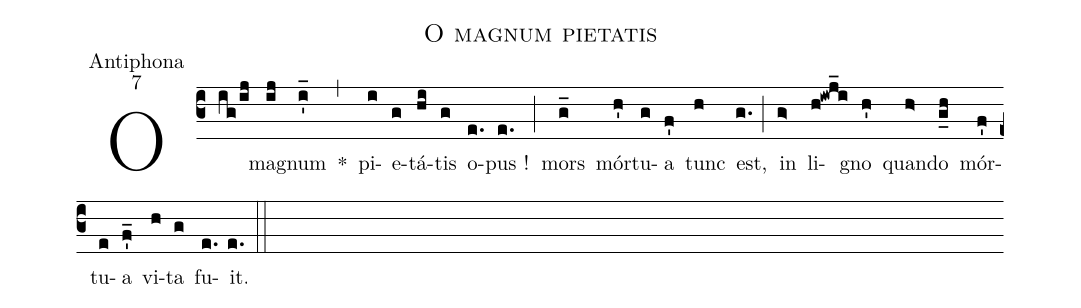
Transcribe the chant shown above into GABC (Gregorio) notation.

name:O magnum pietatis;
office-part:Antiphona;
mode:7;
%%
(c3) O(ig/ij) ma(ij)gnum(i'_) *(,) pi(i)e(g)tá(hi)tis(g) o(e.)pus !(e.) (;) mors(g_) mór(h')tu(g)a(f') tunc(h) est,(g.) (;) in(g>) li(h!iwj_i)gno(h') quan(h>)do(g_h) mór(f')tu(e)a(f'_) vi(h)ta(g) fu(e.)it.(e.) (::)
